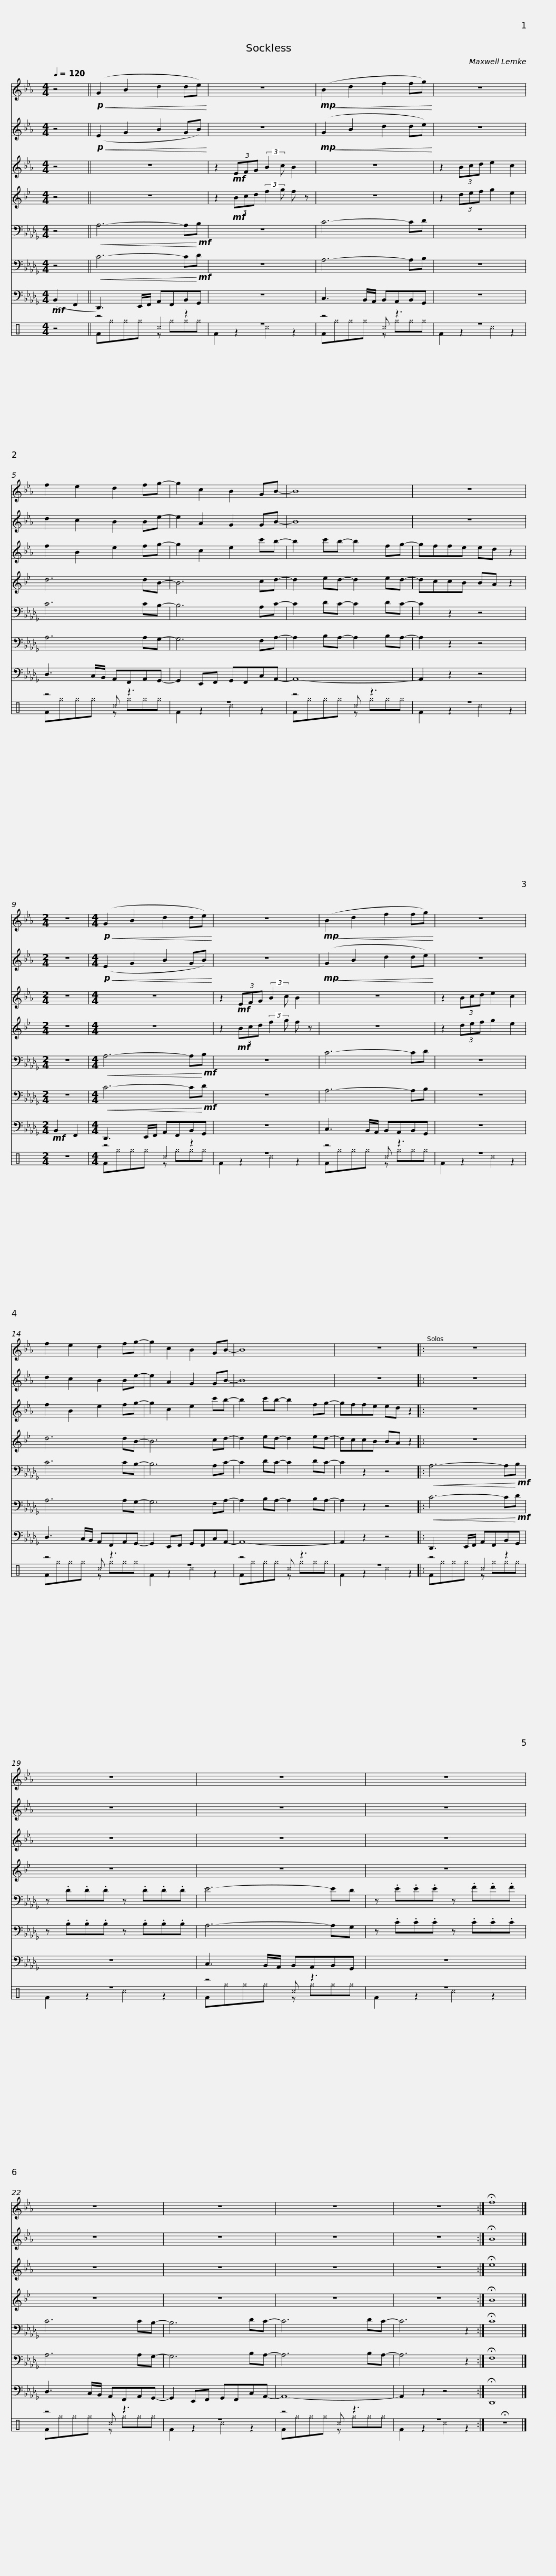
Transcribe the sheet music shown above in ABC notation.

X:1
%%score 1 2 3 4 5 6 7 ( 8 9 )
L:1/8
Q:1/4=120
M:4/4
I:linebreak $
K:Db
V:1 treble transpose=-2
V:2 treble transpose=-2
V:3 treble transpose=-14
V:4 treble transpose=-21
V:5 bass
V:6 bass
V:7 bass
V:8 perc
K:none
V:9 perc
K:none
V:1
[K:Eb] z4 ||!p!!<(! (G2 B2 d2 de)!<)! | z8 |!mp!!<(! (B2 d2 f2 fg)!<)! |$ z8 | %5
 f2 e2 d2 fg- | g2 c2 B2 GB- | B8 |$ z8 |[M:2/4] z4 | %10
[M:4/4]!p!!<(! (G2 B2 d2 de)!<)! | z8 |!mp!!<(! (B2 d2 f2 fg)!<)! |$ z8 | f2 e2 d2 fg- | %15
 g2 c2 B2 GB- | B8 | z8 |:$ z8 | z8 | %20
 z8 | z8 |$ z8 | z8 | z8 | %25
 z8 :| !fermata!f8 |] %27
V:2
[K:Eb] z4 ||!p!!<(! (E2 G2 B2 GB)!<)! | z8 |!mp!!<(! (G2 B2 d2 de)!<)! |$ z8 | %5
 d2 c2 B2 Be- | e2 A2 G2 GB- | B8 |$ z8 |[M:2/4] z4 | %10
[M:4/4]!p!!<(! (E2 G2 B2 GB)!<)! | z8 |!mp!!<(! (G2 B2 d2 de)!<)! |$ z8 | d2 c2 B2 Be- | %15
 e2 A2 G2 GB- | B8 | z8 |:$ z8 | z8 | %20
 z8 | z8 |$ z8 | z8 | z8 | %25
 z8 :| !fermata!B8 |] %27
V:3
[K:Eb] z4 || z8 | z2!mf! (3EFG (3:2:2B2 c B2 | z8 |$ z2 (3Bcd e2 c2 | %5
 f2 B2 e2 fg- | g2 c2 e2 c'b- | b2 c'b- b2 fg- |$ gffe ed z2 |[M:2/4] z4 | %10
[M:4/4] z8 | z2!mf! (3EFG (3:2:2B2 c B2 | z8 |$ z2 (3Bcd e2 c2 | f2 B2 e2 fg- | %15
 g2 c2 e2 c'b- | b2 c'b- b2 fg- | gffe ed z2 |:$ z8 | z8 | %20
 z8 | z8 |$ z8 | z8 | z8 | %25
 z8 :| !fermata!e8 |] %27
V:4
[K:Bb] z4 || z8 | z2!mf! (3Bcd (3:2:2f2 g f z | z8 |$ z2 (3def g2 e2 | %5
 d6 dB- | B6 cd- | d2 ed- d2 ed- |$ dccB BA z2 |[M:2/4] z4 | %10
[M:4/4] z8 | z2!mf! (3Bcd (3:2:2f2 g f z | z8 |$ z2 (3def g2 e2 | d6 dB- | %15
 B6 cd- | d2 ed- d2 ed- | dccB BA z2 |:$ z8 | z8 | %20
 z8 | z8 |$ z8 | z8 | z8 | %25
 z8 :| !fermata!B8 |] %27
V:5
 z4 ||!<(! A,6- A,!<)!!mf!B, | z8 | C6- CD |$ z8 | %5
 C6 CB,- | B,6 A,C- | C2 DC- C2 DC- |$ C2 z2 z4 |[M:2/4] z4 | %10
[M:4/4]!<(! A,6- A,!<)!!mf!B, | z8 | C6- CD |$ z8 | C6 CB,- | %15
 B,6 A,C- | C2 DC- C2 DC- | C2 z2 z4 |:$!<(! A,6- A,!<)!!mf!B, | z .D.D.D z .D.D.D | %20
 E6- ED | z .E.E.E z .F.F.F |$ C6 CB,- | B,6 DC- | C6 DC- | %25
 C6 z2 :| !fermata!C8 |] %27
V:6
 z4 ||!<(! C6- C!<)!!mf!D | z8 | A,6- A,B, |$ z8 | %5
 A,6 A,G,- | G,6 F,A,- | A,2 B,A,- A,2 B,A,- |$ A,2 z2 z4 |[M:2/4] z4 | %10
[M:4/4]!<(! C6- C!<)!!mf!D | z8 | A,6- A,B, |$ z8 | A,6 A,G,- | %15
 G,6 F,A,- | A,2 B,A,- A,2 B,A,- | A,2 z2 z4 |:$!<(! C6- C!<)!!mf!D | z .B,.B,.B, z .B,.B,.B, | %20
 A,6- A,G, | z .C.C.C z .C.C.C |$ A,6 A,G,- | G,6 B,A,- | A,6 B,A,- | %25
 A,6 z2 :| !fermata!F,8 |] %27
V:7
!mf! (B,,2 F,,2 || D,,3) E,,/F,,/ A,,F,,B,,G,, | z8 | C,3 B,,/A,,/ B,,A,,B,,G,, |$ z8 | %5
 D,3 C,/B,,/ A,,F,,A,,G,,- | G,,2 E,,F,, G,,F,,C,A,,- | A,,8- |$ A,,2 z2 z4 |[M:2/4]!mf! B,,2 F,,2 | %10
[M:4/4] D,,3 E,,/F,,/ A,,F,,B,,G,, | z8 | C,3 B,,/A,,/ B,,A,,B,,G,, |$ z8 | D,3 C,/B,,/ A,,F,,A,,G,,- | %15
 G,,2 E,,F,, G,,F,,C,A,,- | A,,8- | A,,2 z2 z4 |:$ D,,3 E,,/F,,/ A,,F,,B,,G,, | z8 | %20
 C,3 B,,/A,,/ B,,A,,B,,G,, | z8 |$ D,3 C,/B,,/ A,,F,,A,,G,,- | G,,2 E,,F,, G,,F,,C,A,,- | A,,8- | %25
 A,,2 z2 z4 :| !fermata!D,,8 |] %27
V:8
[K:C] z4 || z4 ^c2 z2 | z8 | z4 ^c z3 |$ z8 | %5
 z4 ^c z3 | z8 | z4 ^c z3 |$ z8 |[M:2/4] z4 | %10
[M:4/4] z4 ^c2 z2 | z8 | z4 ^c z3 |$ z8 | z4 ^c z3 | %15
 z8 | z4 ^c z3 | z8 |:$ z4 ^c2 z2 | z8 | %20
 z4 ^c z3 | z8 |$ z4 ^c z3 | z8 | z4 ^c z3 | %25
 z8 :| !fermata!z8 |] %27
V:9
[K:C] x4 || F^g^g^g z ^g^g^g | F2 z2 ^c2 z2 | F^g^g^g z ^g^g^g |$ F2 z2 ^c2 z2 | %5
 F^g^g^g z ^g^g^g | F2 z2 ^c2 z2 | F^g^g^g z ^g^g^g |$ F2 z2 ^c2 z2 |[M:2/4] x4 | %10
[M:4/4] F^g^g^g z ^g^g^g | F2 z2 ^c2 z2 | F^g^g^g z ^g^g^g |$ F2 z2 ^c2 z2 | F^g^g^g z ^g^g^g | %15
 F2 z2 ^c2 z2 | F^g^g^g z ^g^g^g | F2 z2 ^c2 z2 |:$ F^g^g^g z ^g^g^g | F2 z2 ^c2 z2 | %20
 F^g^g^g z ^g^g^g | F2 z2 ^c2 z2 |$ F^g^g^g z ^g^g^g | F2 z2 ^c2 z2 | F^g^g^g z ^g^g^g | %25
 F2 z2 ^c2 z2 :| x8 |] %27
